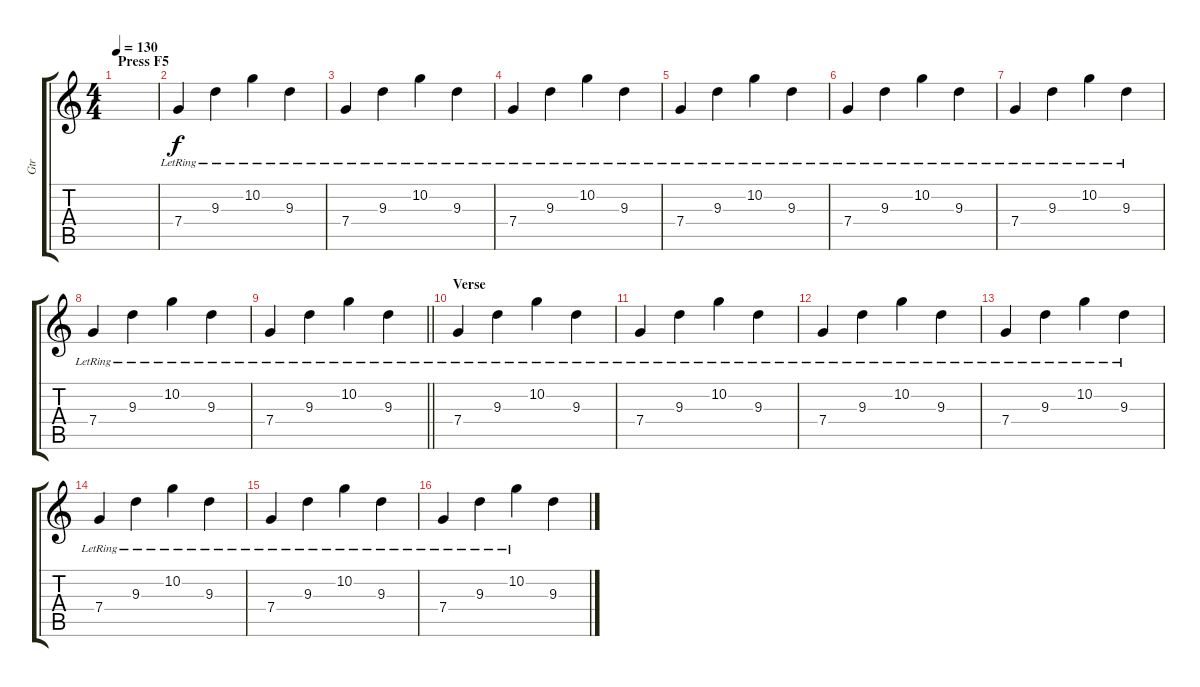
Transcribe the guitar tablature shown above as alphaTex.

\track ("Gtr" "Gtr") {instrument electricguitarclean}
\staff {score tabs}
\tuning (D4 A3 F3 C3 G2 C2) {hide}
\ts (4 4)
\section ("" "Press F5")
\tempo 130
\clef g2
\ks c
|
7.4{lr}.4 9.3{lr}.4 10.2{lr}.4 9.3{lr}.4 |
7.4{lr}.4 9.3{lr}.4 10.2{lr}.4 9.3{lr}.4 |
7.4{lr}.4 9.3{lr}.4 10.2{lr}.4 9.3{lr}.4 |
7.4{lr}.4 9.3{lr}.4 10.2{lr}.4 9.3{lr}.4 |
7.4{lr}.4 9.3{lr}.4 10.2{lr}.4 9.3{lr}.4 |
7.4{lr}.4 9.3{lr}.4 10.2{lr}.4 9.3{lr}.4 |
7.4{lr}.4 9.3{lr}.4 10.2{lr}.4 9.3{lr}.4 |
\barLineRight lightlight
7.4{lr}.4 9.3{lr}.4 10.2{lr}.4 9.3{lr}.4 |
\section ("" "Verse")
7.4{lr}.4 9.3{lr}.4 10.2{lr}.4 9.3{lr}.4 |
7.4{lr}.4 9.3{lr}.4 10.2{lr}.4 9.3{lr}.4 |
7.4{lr}.4 9.3{lr}.4 10.2{lr}.4 9.3{lr}.4 |
7.4{lr}.4 9.3{lr}.4 10.2{lr}.4 9.3{lr}.4 |
7.4{lr}.4 9.3{lr}.4 10.2{lr}.4 9.3{lr}.4 |
7.4{lr}.4 9.3{lr}.4 10.2{lr}.4 9.3{lr}.4 |
7.4{lr}.4 9.3{lr}.4 10.2{lr}.4 9.3.4
